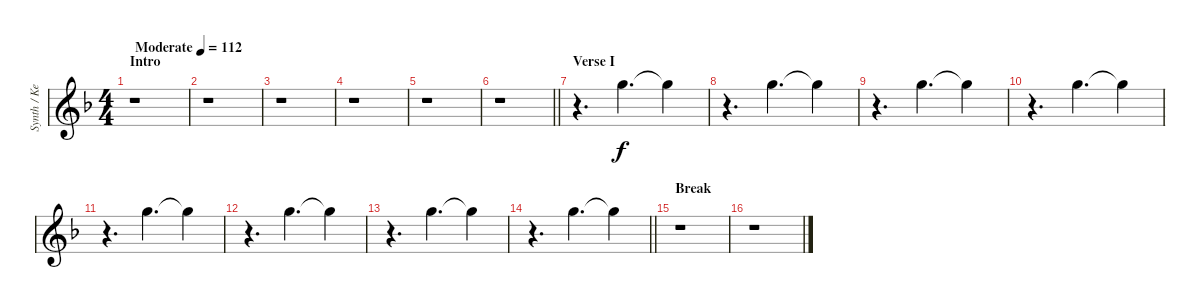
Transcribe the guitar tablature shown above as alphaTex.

\track ("Synth / Keyboard" "Synth / Ke") {instrument pad5bowed}
\staff {score}
\tuning (C5 G4 Eb4 Bb3 F3 C3) {hide}
\ts (4 4)
\section ("" "Intro")
\tempo (112 "Moderate")
\clef g2
\ks f
r.1{dy f instrument pad5bowed} |
r.1 |
r.1 |
r.1 |
r.1 |
\barLineRight lightlight
r.1 |
\section ("" "Verse I")
r.4{d} 7.1.4{d} 7.1{t}.4 |
r.4{d} 7.1.4{d} 7.1{t}.4 |
r.4{d} 7.1.4{d} 7.1{t}.4 |
r.4{d} 7.1.4{d} 7.1{t}.4 |
r.4{d} 7.1.4{d} 7.1{t}.4 |
r.4{d} 7.1.4{d} 7.1{t}.4 |
r.4{d} 7.1.4{d} 7.1{t}.4 |
\barLineRight lightlight
r.4{d} 7.1.4{d} 7.1{t}.4 |
\section ("" "Break")
r.1 |
r.1
